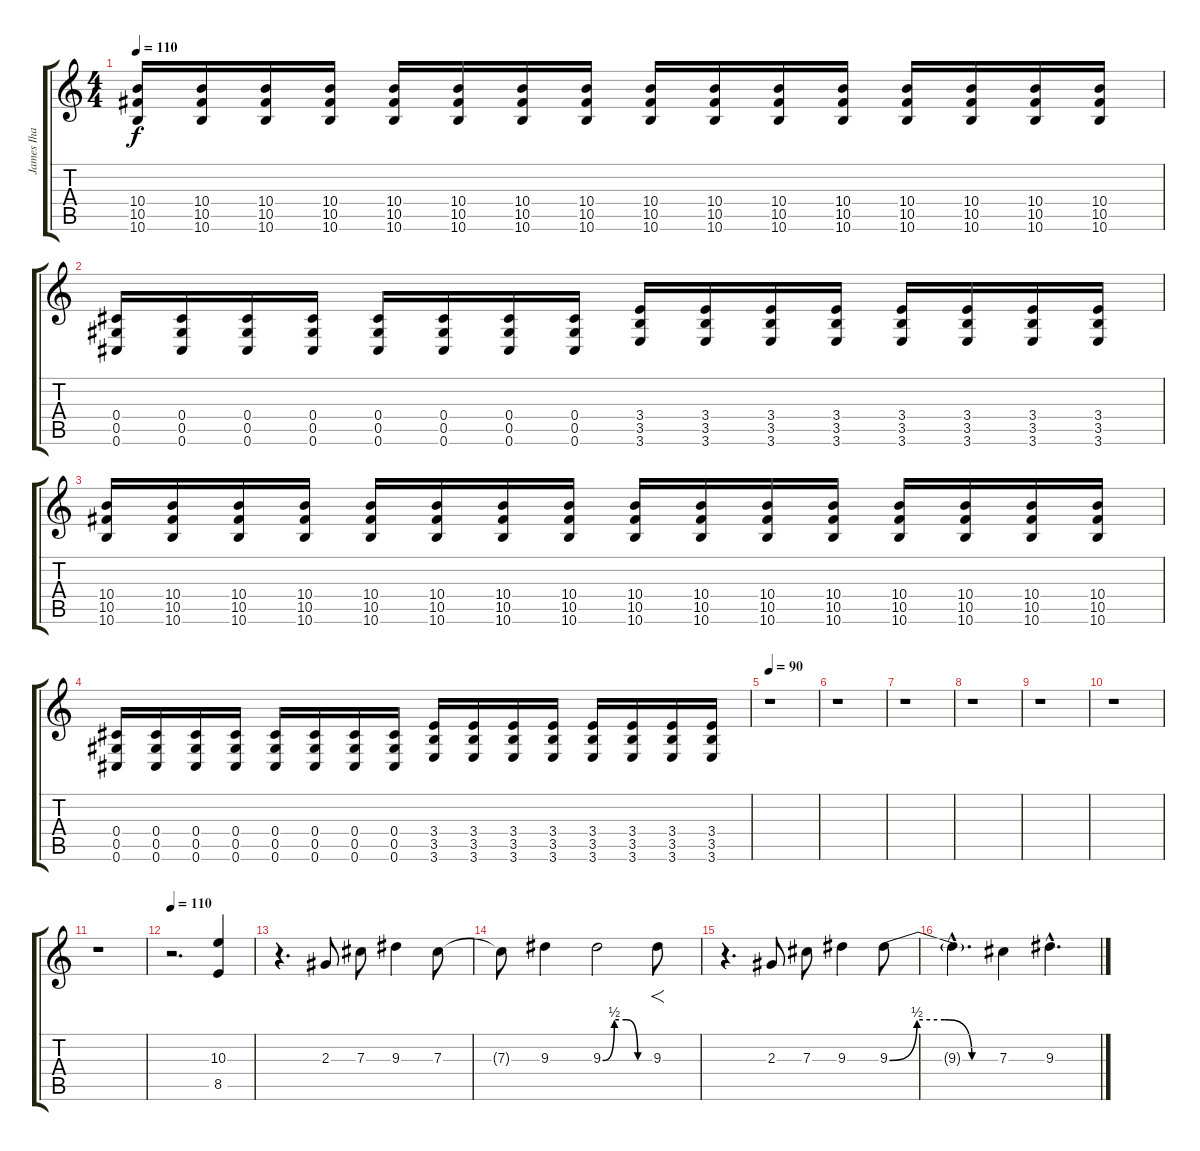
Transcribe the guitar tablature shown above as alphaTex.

\track ("James Iha" "James Iha") {instrument distortionguitar}
\staff {score tabs}
\tuning (Eb4 Bb3 Gb3 Db3 Ab2 Db2) {hide}
\ts (4 4)
\tempo 110
\clef g2
\ks c
(10.4 10.5 10.6).16{dy f} (10.4 10.5 10.6).16 (10.4 10.5 10.6).16 (10.4 10.5 10.6).16 (10.4 10.5 10.6).16 (10.4 10.5 10.6).16 (10.4 10.5 10.6).16 (10.4 10.5 10.6).16 (10.4 10.5 10.6).16 (10.4 10.5 10.6).16 (10.4 10.5 10.6).16 (10.4 10.5 10.6).16 (10.4 10.5 10.6).16 (10.4 10.5 10.6).16 (10.4 10.5 10.6).16 (10.4 10.5 10.6).16 |
(0.4 0.5 0.6).16 (0.4 0.5 0.6).16 (0.4 0.5 0.6).16 (0.4 0.5 0.6).16 (0.4 0.5 0.6).16 (0.4 0.5 0.6).16 (0.4 0.5 0.6).16 (0.4 0.5 0.6).16 (3.4 3.5 3.6).16 (3.4 3.5 3.6).16 (3.4 3.5 3.6).16 (3.4 3.5 3.6).16 (3.4 3.5 3.6).16 (3.4 3.5 3.6).16 (3.4 3.5 3.6).16 (3.4 3.5 3.6).16 |
(10.4 10.5 10.6).16 (10.4 10.5 10.6).16 (10.4 10.5 10.6).16 (10.4 10.5 10.6).16 (10.4 10.5 10.6).16 (10.4 10.5 10.6).16 (10.4 10.5 10.6).16 (10.4 10.5 10.6).16 (10.4 10.5 10.6).16 (10.4 10.5 10.6).16 (10.4 10.5 10.6).16 (10.4 10.5 10.6).16 (10.4 10.5 10.6).16 (10.4 10.5 10.6).16 (10.4 10.5 10.6).16 (10.4 10.5 10.6).16 |
(0.4 0.5 0.6).16 (0.4 0.5 0.6).16 (0.4 0.5 0.6).16 (0.4 0.5 0.6).16 (0.4 0.5 0.6).16 (0.4 0.5 0.6).16 (0.4 0.5 0.6).16 (0.4 0.5 0.6).16 (3.4 3.5 3.6).16 (3.4 3.5 3.6).16 (3.4 3.5 3.6).16 (3.4 3.5 3.6).16 (3.4 3.5 3.6).16 (3.4 3.5 3.6).16 (3.4 3.5 3.6).16 (3.4 3.5 3.6).16 |
\tempo 90
r.1 |
r.1 |
r.1 |
r.1 |
r.1 |
r.1 |
r.1 |
\tempo 110
r.2{d} (10.3 8.5).4 |
r.4{d} 2.3.8 7.3.8 9.3.4 7.3.8 |
7.3{t}.8 9.3.4 9.3{be (custom 0 0 15 2 30 2 45 0 60 0)}.2 9.3.8{f} |
r.4{d} 2.3.8 7.3.8 9.3.4 9.3{be (custom 0 0 15 2 30 2 45 0 60 0)}.8 |
9.3{hac t}.4{d} 7.3.4 9.3{hac}.4{d}
